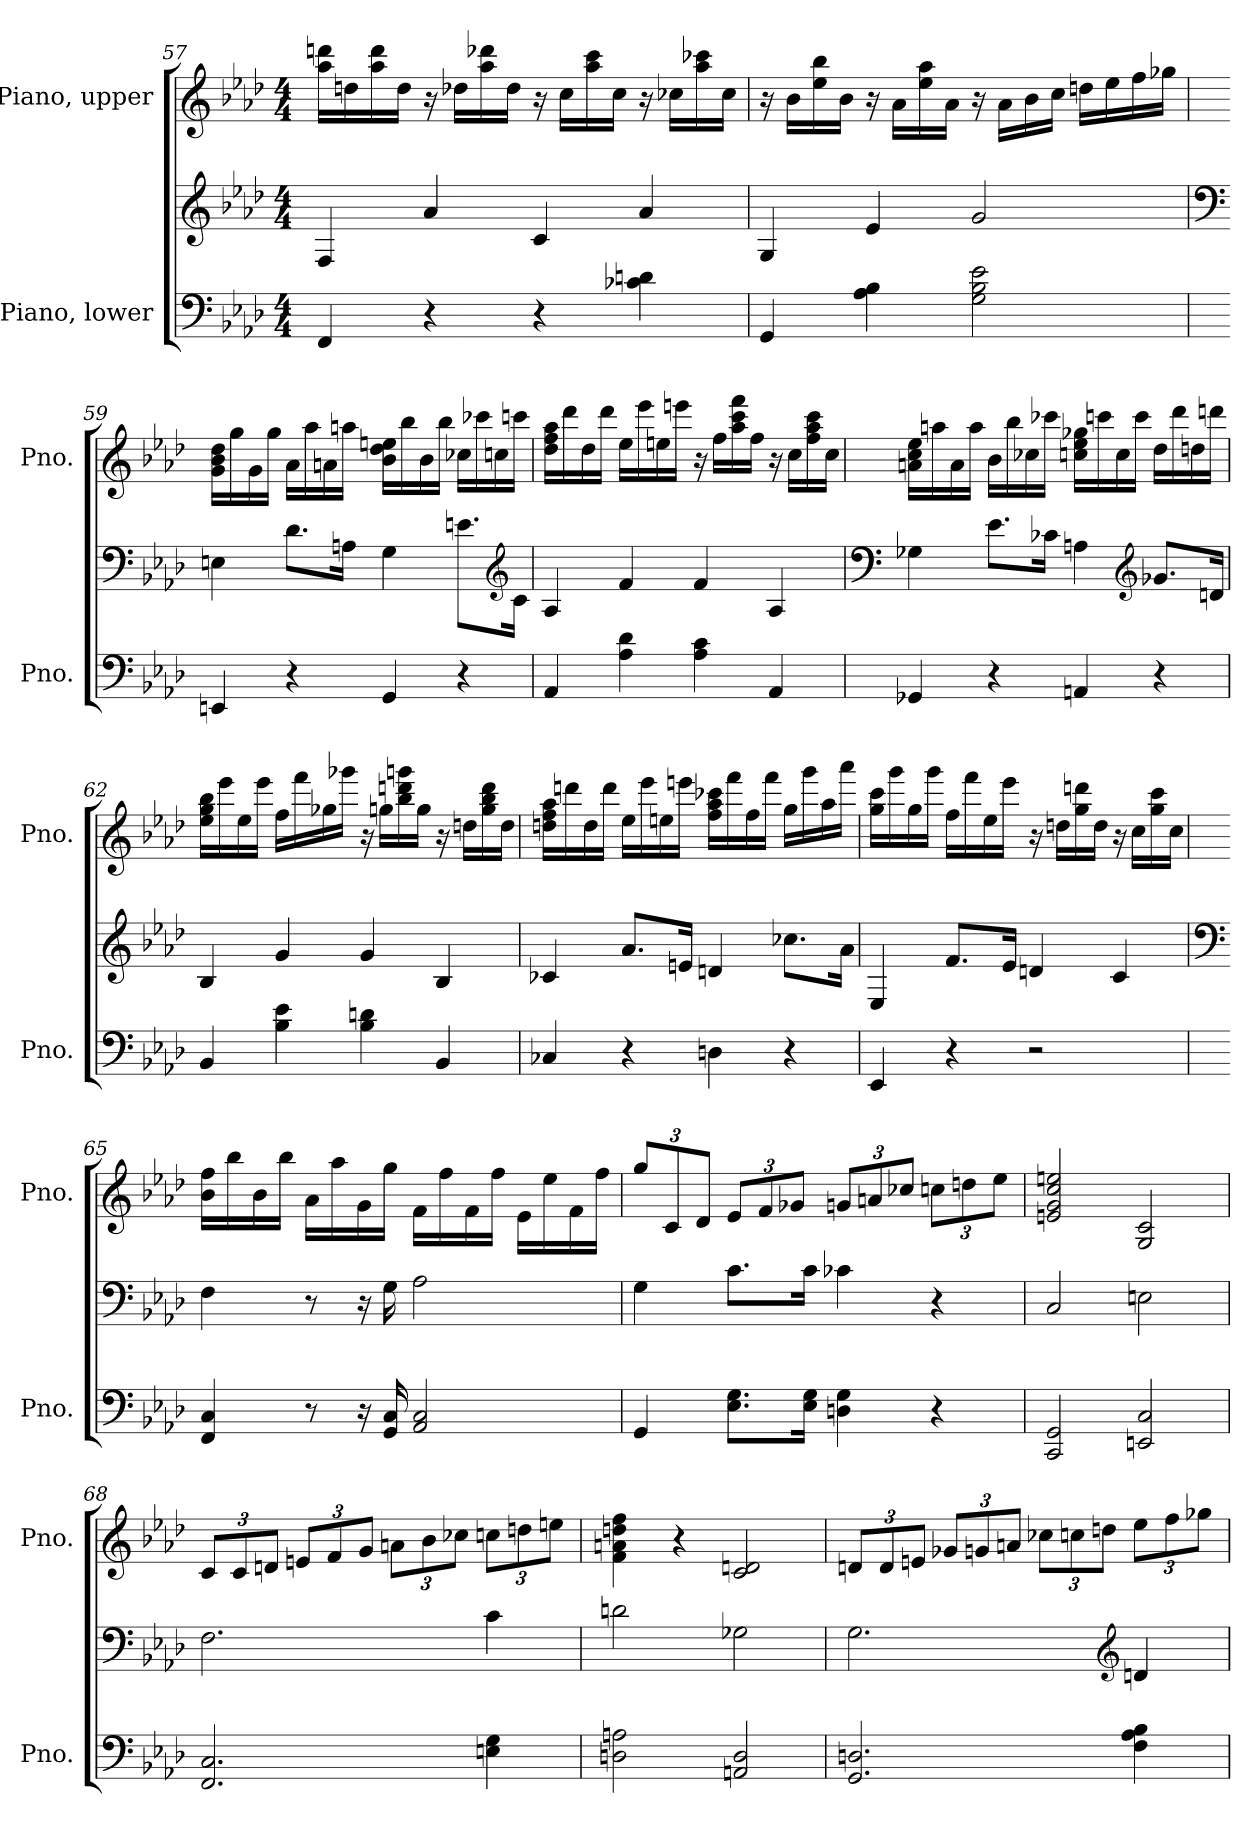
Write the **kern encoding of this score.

**kern	**kern	**kern
*part2	*part2	*part1
*staff3	*staff2	*staff1
*I"Piano, lower	*	*I"Piano, upper
*I'Pno.	*	*I'Pno.
*clefF4	*clefG2	*clefG2
*k[b-e-a-d-]	*k[b-e-a-d-]	*k[b-e-a-d-]
*M4/4	*M4/4	*M4/4
=57	=57	=57
4FF/	4F/	16aa-\ 16dddn\LL
.	.	16ddn\
.	.	16aa-\ 16ddd\
.	.	16dd\JJ
4r	4a-/	16r
.	.	16dd-X\LL
.	.	16aa-\ 16ddd-X\
.	.	16dd-\JJ
4r	4c/	16r
.	.	16cc\LL
.	.	16aa-\ 16ccc\
.	.	16cc\JJ
4c-X\ 4dn\	4a-/	16r
.	.	16cc-X\LL
.	.	16aa-\ 16ccc-X\
.	.	16cc-\JJ
!!LO:LB:g=z
=58	=58	=58
4GG/	4G/	16r
.	.	16b-\LL
.	.	16ee-\ 16bb-\
.	.	16b-\JJ
4A-\ 4B-\	4e-/	16r
.	.	16a-\LL
.	.	16ee-\ 16aa-\
.	.	16a-\JJ
2G\ 2B-\ 2e-\	2g/	16r
.	.	16a-\LL
.	.	16b-\
.	.	16cc\JJ
.	.	16ddn\LL
.	.	16ee-\
.	.	16ff\
.	.	16gg-X\JJ
=59	=59	=59
*	*clefF4	*
4EEn/	4En\	16g\ 16b-\ 16dd-\LL
.	.	16gg\
.	.	16g\
.	.	16gg\JJ
4r	8.d-\L	16a-\LL
.	.	16aa-\
.	.	16an\
.	16An\Jk	16aan\JJ
4GG/	4G\	16b-\ 16dd-\ 16een\LL
.	.	16bb-\
.	.	16b-\
.	.	16bb-\JJ
4r	8.en\L	16cc-X\LL
.	.	16ccc-X\
.	.	16ccn\
*	*clefG2	*
.	16c\Jk	16cccn\JJ
!!LO:LB:g=z
=60	=60	=60
4AA-/	4A-/	16dd-\ 16ff\ 16aa-\LL
.	.	16ddd-\
.	.	16dd-\
.	.	16ddd-\JJ
4A-\ 4d-\	4f/	16ee-\LL
.	.	16eee-\
.	.	16een\
.	.	16eeen\JJ
4A-\ 4c\	4f/	16r
.	.	16ff\LL
.	.	16aa-\ 16ccc\ 16fff\
.	.	16ff\JJ
4AA-/	4A-/	16r
.	.	16cc\LL
.	.	16ff\ 16aa-\ 16ccc\
.	.	16cc\JJ
=61	=61	=61
*	*clefF4	*
4GG-X/	4G-X\	16an\ 16cc\ 16ee-\LL
.	.	16aan\
.	.	16a\
.	.	16aa\JJ
4r	8.e-\L	16b-\LL
.	.	16bb-\
.	.	16cc-X\
.	16c-X\Jk	16ccc-X\JJ
4AAn/	4An\	16ccn\ 16ee-\ 16gg-X\LL
.	.	16cccn\
.	.	16cc\
.	.	16ccc\JJ
*	*clefG2	*
4r	8.g-X/L	16dd-\LL
.	.	16ddd-\
.	.	16ddn\
.	16dn/Jk	16dddn\JJ
!!LO:PB:g=z
=62	=62	=62
4BB-/	4B-/	16ee-\ 16gg\ 16bb-\LL
.	.	16eee-\
.	.	16ee-\
.	.	16eee-\JJ
4B-\ 4e-\	4g/	16ff\LL
.	.	16fff\
.	.	16gg-X\
.	.	16ggg-X\JJ
4B-\ 4dn\	4g/	16r
.	.	16ggn\LL
.	.	16bb-\ 16dddn\ 16gggn\
.	.	16gg\JJ
4BB-/	4B-/	16r
.	.	16ddn\LL
.	.	16gg\ 16bb-\ 16ddd\
.	.	16dd\JJ
=63	=63	=63
4C-X/	4c-X/	16ddn\ 16ff\ 16aa-\LL
.	.	16dddn\
.	.	16dd\
.	.	16ddd\JJ
4r	8.a-/L	16ee-\LL
.	.	16eee-\
.	.	16een\
.	16en/Jk	16eeen\JJ
4Dn\	4dn/	16ff\ 16aa-\ 16ccc-X\LL
.	.	16fff\
.	.	16ff\
.	.	16fff\JJ
4r	8.cc-X\L	16gg\LL
.	.	16ggg\
.	.	16aa-\
.	16a-\Jk	16aaa-\JJ
!!LO:LB:g=z
=64	=64	=64
4EE-/	4E-/	16gg\ 16ccc\LL
.	.	16ggg\
.	.	16gg\
.	.	16ggg\JJ
4r	8.f/L	16ff\LL
.	.	16fff\
.	.	16ee-\
.	16e-/Jk	16eee-\JJ
2r	4dn/	16r
.	.	16ddn\LL
.	.	16gg\ 16dddn\
.	.	16dd\JJ
.	4c/	16r
.	.	16cc\LL
.	.	16gg\ 16ccc\
.	.	16cc\JJ
=65	=65	=65
*	*clefF4	*
4FF/ 4C/	4F\	16b-\ 16ff\LL
.	.	16bb-\
.	.	16b-\
.	.	16bb-\JJ
8r	8r	16a-\LL
.	.	16aa-\
16r	16r	16g\
16GG/ 16C/	16G\	16gg\JJ
2AA-/ 2C/	2A-\	16f\LL
.	.	16ff\
.	.	16f\
.	.	16ff\JJ
.	.	16e-\LL
.	.	16ee-\
.	.	16f\
.	.	16ff\JJ
!!LO:LB:g=z
=66	=66	=66
*	*	*Xbrackettup
4GG/	4G\	12gg/L
.	.	12c/
.	.	12d-/J
8.E-\ 8.G\L	8.c\L	12e-/L
.	.	12f/
.	.	12g-X/J
16E-\ 16G\Jk	16c\Jk	.
4Dn\ 4G\	4c-X\	12gn/L
.	.	12an/
.	.	12cc-X/J
4r	4r	12ccn\L
.	.	12ddn\
.	.	12ee-\J
=67	=67	=67
2CC/ 2GG/	2C/	2en/ 2g/ 2cc/ 2een/
2EEn/ 2C/	2En\	2G/ 2c/
=68	=68	=68
2.FF/ 2.C/	2.F\	12c/L
.	.	12c/
.	.	12dn/J
.	.	12en/L
.	.	12f/
.	.	12g/J
.	.	12an\L
.	.	12b-\
.	.	12cc-X\J
4En\ 4G\	4c\	12ccn\L
.	.	12ddn\
.	.	12een\J
!!LO:LB:g=z
=69	=69	=69
2Dn\ 2An\	2dn\	4f\ 4an\ 4ddn\ 4ff\
.	.	4r
2AAn/ 2D/	2G-X\	2c/ 2dn/
=70	=70	=70
2.GG/ 2.Dn/	2.G\	12dn/L
.	.	12d/
.	.	12en/J
.	.	12g-X/L
.	.	12gn/
.	.	12an/J
.	.	12cc-X\L
.	.	12ccn\
.	.	12ddn\J
*	*clefG2	*
4F\ 4A-\ 4B-\	4dn/	12ee-\L
.	.	12ff\
.	.	12gg-X\J
=	=	=
*-	*-	*-
